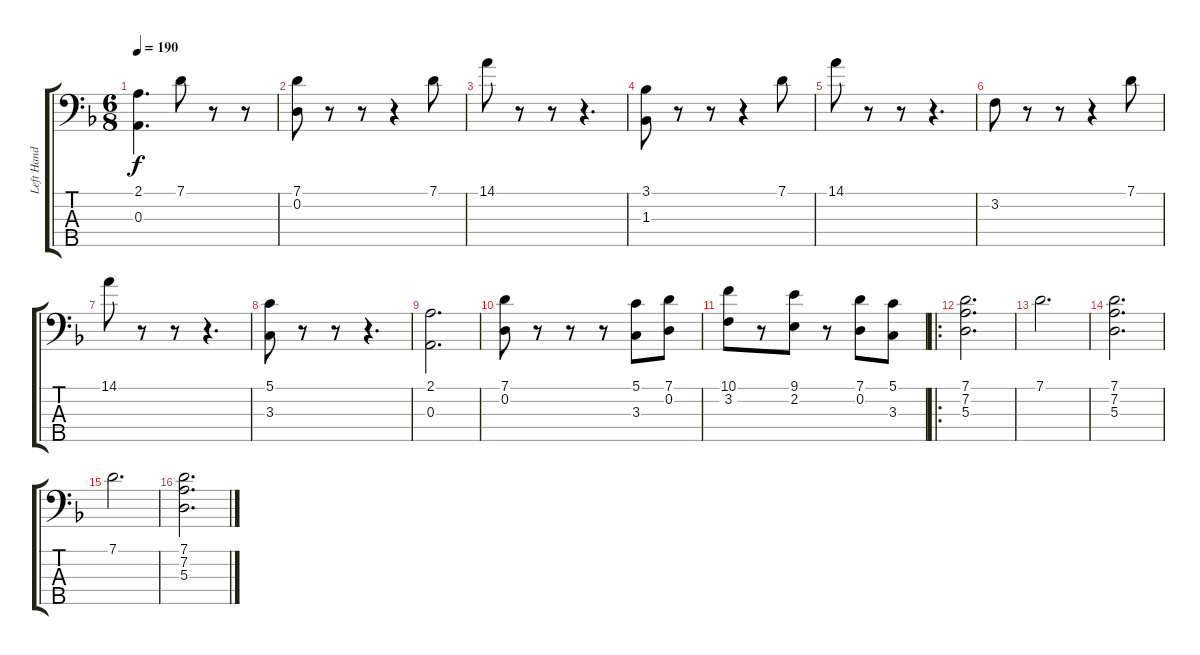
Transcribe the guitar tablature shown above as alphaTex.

\track ("Left Hand" "Left Hand") {instrument acousticguitarsteel}
\staff {score tabs}
\tuning (G2 D2 A1 E1 B0) {hide}
\ts (6 8)
\tempo 190
\clef f4
\ks f
(2.1 0.3).4{d dy f} 7.1.8 r.8 r.8 |
(7.1 0.2).8 r.8 r.8 r.4 7.1.8 |
14.1.8 r.8 r.8 r.4{d} |
(3.1 1.3).8 r.8 r.8 r.4 7.1.8 |
14.1.8 r.8 r.8 r.4{d} |
3.2.8 r.8 r.8 r.4 7.1.8 |
14.1.8 r.8 r.8 r.4{d} |
(5.1 3.3).8 r.8 r.8 r.4{d} |
(2.1 0.3).2{d} |
(7.1 0.2).8 r.8 r.8 r.8 (5.1 3.3).8 (7.1 0.2).8 |
(10.1 3.2).8 r.8 (9.1 2.2).8 r.8 (7.1 0.2).8 (5.1 3.3).8 |
\ro
(7.1 7.2 5.3).2{d} |
7.1.2{d} |
(7.1 7.2 5.3).2{d} |
7.1.2{d} |
(7.1 7.2 5.3).2{d}
